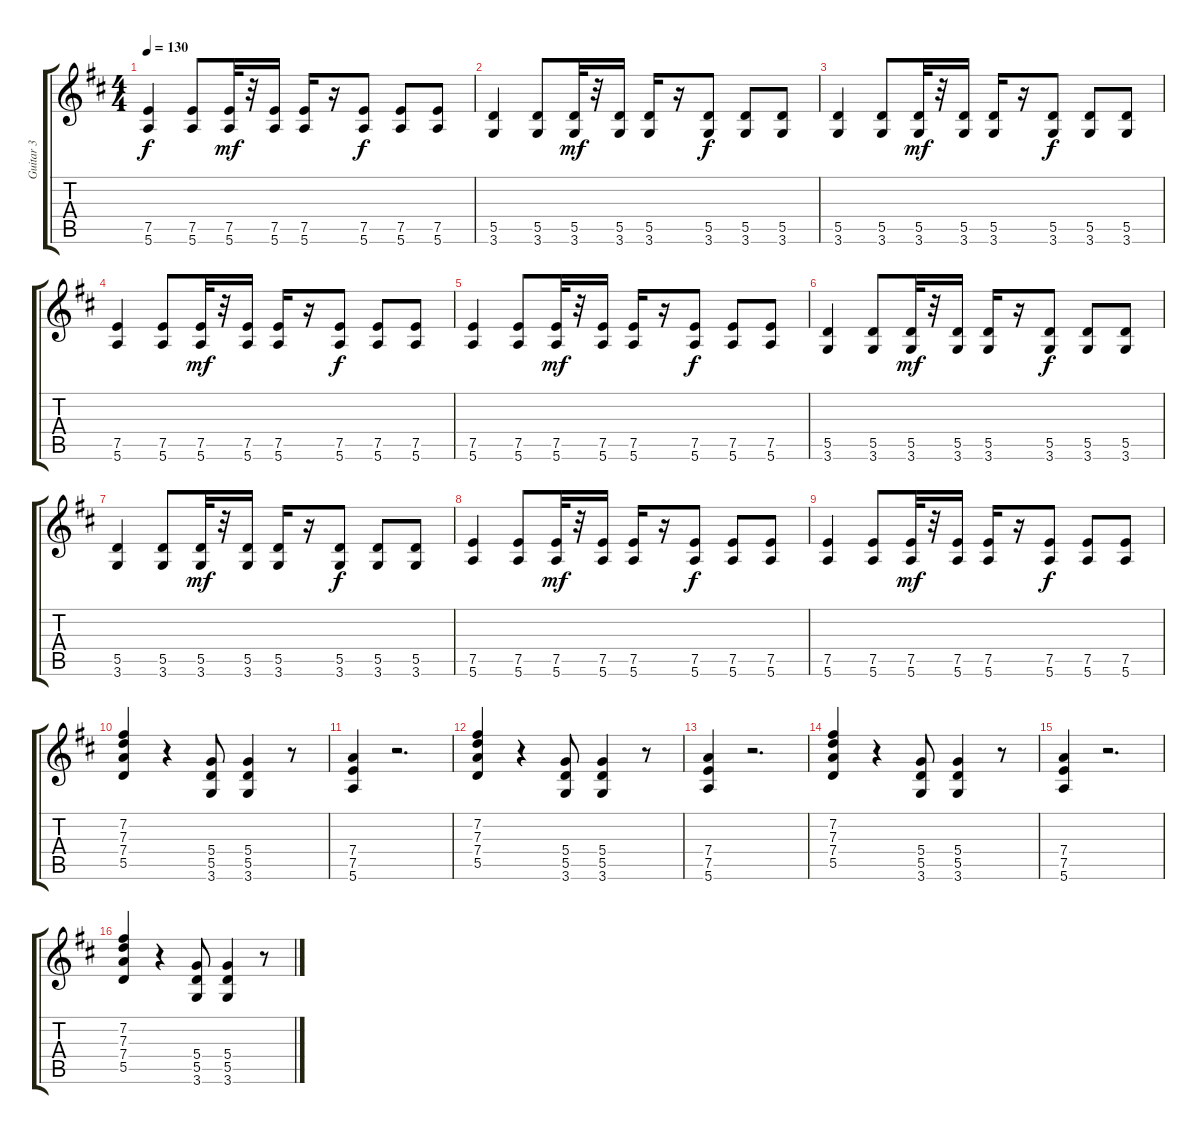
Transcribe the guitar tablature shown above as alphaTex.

\track ("Guitar 3" "Guitar 3") {instrument overdrivenguitar}
\staff {score tabs}
\tuning (E4 B3 G3 D3 A2 E2) {hide}
\ts (4 4)
\tempo 130
\clef g2
\ks d
(7.5 5.6).4{dy f} (7.5 5.6).8 (7.5 5.6).32{dy mf} r.32 (7.5 5.6).16 (7.5 5.6).16 r.16 (7.5 5.6).8{dy f} (7.5 5.6).8 (7.5 5.6).8 |
(5.5 3.6).4 (5.5 3.6).8 (5.5 3.6).32{dy mf} r.32 (5.5 3.6).16 (5.5 3.6).16 r.16 (5.5 3.6).8{dy f} (5.5 3.6).8 (5.5 3.6).8 |
(5.5 3.6).4 (5.5 3.6).8 (5.5 3.6).32{dy mf} r.32 (5.5 3.6).16 (5.5 3.6).16 r.16 (5.5 3.6).8{dy f} (5.5 3.6).8 (5.5 3.6).8 |
(7.5 5.6).4 (7.5 5.6).8 (7.5 5.6).32{dy mf} r.32 (7.5 5.6).16 (7.5 5.6).16 r.16 (7.5 5.6).8{dy f} (7.5 5.6).8 (7.5 5.6).8 |
(7.5 5.6).4 (7.5 5.6).8 (7.5 5.6).32{dy mf} r.32 (7.5 5.6).16 (7.5 5.6).16 r.16 (7.5 5.6).8{dy f} (7.5 5.6).8 (7.5 5.6).8 |
(5.5 3.6).4 (5.5 3.6).8 (5.5 3.6).32{dy mf} r.32 (5.5 3.6).16 (5.5 3.6).16 r.16 (5.5 3.6).8{dy f} (5.5 3.6).8 (5.5 3.6).8 |
(5.5 3.6).4 (5.5 3.6).8 (5.5 3.6).32{dy mf} r.32 (5.5 3.6).16 (5.5 3.6).16 r.16 (5.5 3.6).8{dy f} (5.5 3.6).8 (5.5 3.6).8 |
(7.5 5.6).4 (7.5 5.6).8 (7.5 5.6).32{dy mf} r.32 (7.5 5.6).16 (7.5 5.6).16 r.16 (7.5 5.6).8{dy f} (7.5 5.6).8 (7.5 5.6).8 |
(7.5 5.6).4 (7.5 5.6).8 (7.5 5.6).32{dy mf} r.32 (7.5 5.6).16 (7.5 5.6).16 r.16 (7.5 5.6).8{dy f} (7.5 5.6).8 (7.5 5.6).8 |
(7.2 7.3 7.4 5.5).4 r.4 (5.4 5.5 3.6).8 (5.4 5.5 3.6).4 r.8 |
(7.4 7.5 5.6).4 r.2{d} |
(7.2 7.3 7.4 5.5).4 r.4 (5.4 5.5 3.6).8 (5.4 5.5 3.6).4 r.8 |
(7.4 7.5 5.6).4 r.2{d} |
(7.2 7.3 7.4 5.5).4 r.4 (5.4 5.5 3.6).8 (5.4 5.5 3.6).4 r.8 |
(7.4 7.5 5.6).4 r.2{d} |
(7.2 7.3 7.4 5.5).4 r.4 (5.4 5.5 3.6).8 (5.4 5.5 3.6).4 r.8
